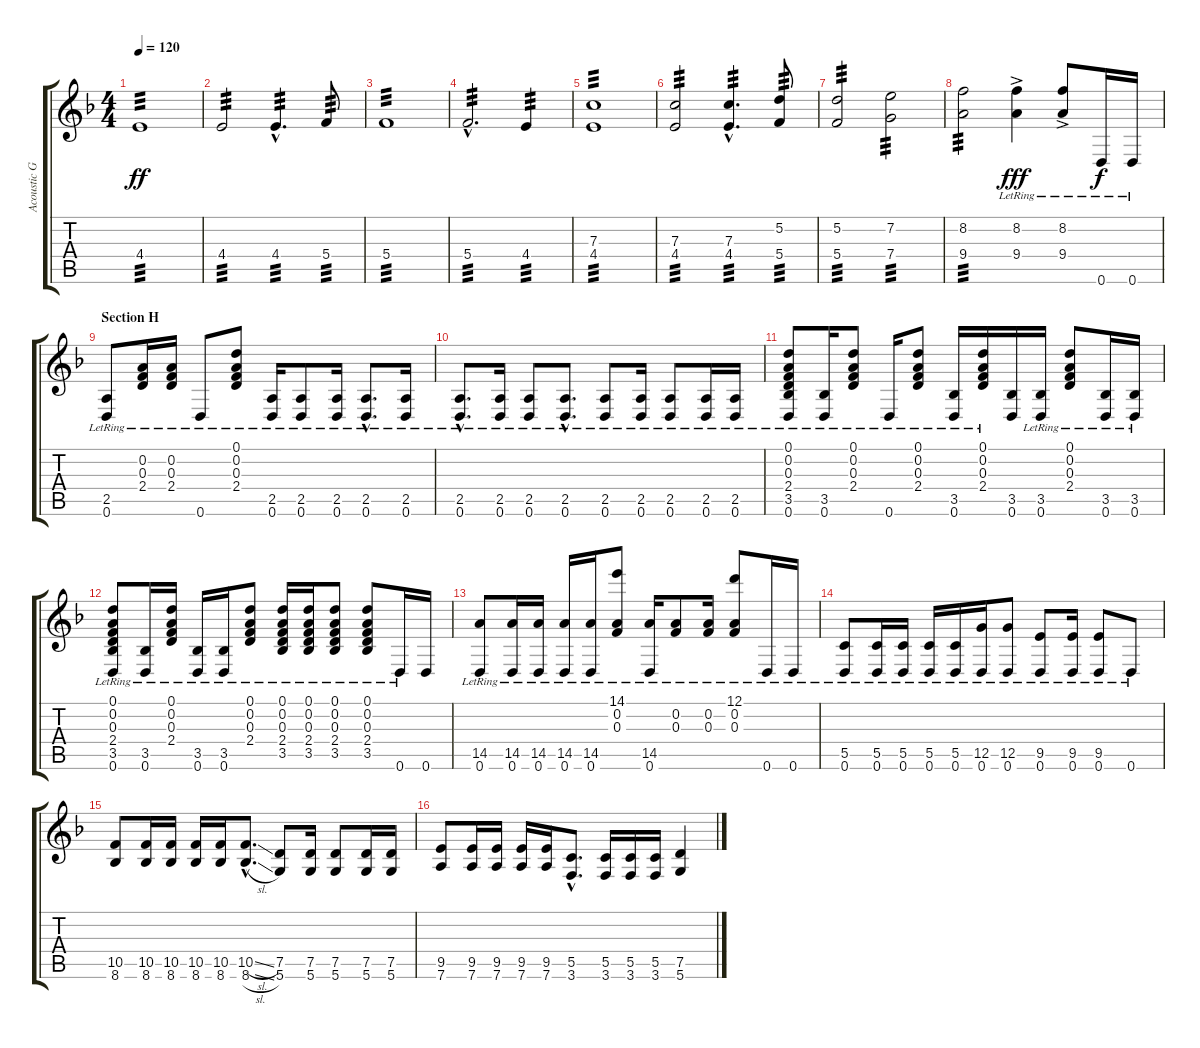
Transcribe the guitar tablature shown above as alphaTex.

\track ("Acoustic Guitar 1 (Full Step Down)" "Acoustic G") {instrument acousticguitarnylon}
\staff {score tabs}
\tuning (D4 A3 F3 C3 G2 D2) {hide}
\ts (4 4)
\tempo 120
\clef g2
\ks f
4.4.1{tp 3 dy ff} |
4.4.2{tp 3} 4.4{hac}.4{d tp 3} 5.4.8{tp 3} |
5.4.1{tp 3} |
5.4{hac}.2{d tp 3} 4.4.4{tp 3} |
(7.3 4.4).1{tp 3} |
(7.3 4.4).2{tp 3} (7.3{hac} 4.4{hac}).4{d tp 3} (5.2 5.4).8{tp 3} |
(5.2 5.4).2{tp 3} (7.2 7.4).2{tp 3} |
(8.2 9.4).2{tp 3} (8.2{ac lr} 9.4{ac lr}).4{dy fff} (8.2{ac lr} 9.4{ac lr}).8 0.6{lr}.16{dy f} 0.6{lr}.16 |
\section ("" "Section H")
(2.5{lr} 0.6{lr}).8 (0.2{lr} 0.3{lr} 2.4{lr}).16 (0.2{lr} 0.3{lr} 2.4{lr}).16 0.6{lr}.8 (0.1{lr} 0.2{lr} 0.3{lr} 2.4{lr}).8 (2.5{lr} 0.6{lr}).16 (2.5{lr} 0.6{lr}).8 (2.5{lr} 0.6{lr}).16 (2.5{hac lr} 0.6{hac lr}).8{d} (2.5{lr} 0.6{lr}).16 |
(2.5{hac lr} 0.6{hac lr}).8{d} (2.5{lr} 0.6{lr}).16 (2.5{lr} 0.6{lr}).8 (2.5{hac lr} 0.6{hac lr}).8{d} (2.5{lr} 0.6{lr}).8 (2.5{lr} 0.6{lr}).16 (2.5{lr} 0.6{lr}).8 (2.5{lr} 0.6{lr}).16 (2.5{lr} 0.6{lr}).16 |
(0.1{lr} 0.2{lr} 0.3{lr} 2.4{lr} 3.5{lr} 0.6{lr}).8 (3.5{lr} 0.6{lr}).16 (0.1{lr} 0.2{lr} 0.3{lr} 2.4{lr}).8 0.6{lr}.16 (0.1{lr} 0.2{lr} 0.3 2.4{lr}).8 (3.5{lr} 0.6{lr}).16 (0.1{lr} 0.2{lr} 0.3{lr} 2.4{lr}).16 (3.5 0.6).16 (3.5{lr} 0.6{lr}).16 (0.1{lr} 0.2{lr} 0.3{lr} 2.4{lr}).8 (3.5{lr} 0.6{lr}).16 (3.5{lr} 0.6{lr}).16 |
(0.1{lr} 0.2{lr} 0.3{lr} 2.4{lr} 3.5{lr} 0.6{lr}).8 (3.5{lr} 0.6{lr}).16 (0.1{lr} 0.2{lr} 0.3{lr} 2.4{lr}).16 (3.5{lr} 0.6{lr}).16 (3.5 0.6{lr}).16 (0.1{lr} 0.2{lr} 0.3 2.4{lr}).8 (0.1{lr} 0.2{lr} 0.3{lr} 2.4{lr} 3.5{lr}).16 (0.1{lr} 0.2{lr} 0.3{lr} 2.4{lr} 3.5).16 (0.1{lr} 0.2{lr} 0.3{lr} 2.4{lr} 3.5{lr}).8 (0.1{lr} 0.2{lr} 0.3{lr} 2.4{lr} 3.5).8 0.6{lr}.16 0.6.16 |
(14.5{lr} 0.6{lr}).8 (14.5{lr} 0.6{lr}).16 (14.5{lr} 0.6{lr}).16 (14.5{lr} 0.6{lr}).16 (14.5{lr} 0.6{lr}).16 (14.1{lr} 0.2{lr} 0.3{lr}).8 (14.5{lr} 0.6{lr}).16 (0.2{lr} 0.3{lr}).8 (0.2{lr} 0.3{lr}).16 (12.1{lr} 0.2{lr} 0.3{lr}).8 0.6{lr}.16 0.6{lr}.16 |
(5.5{lr} 0.6{lr}).8 (5.5{lr} 0.6{lr}).16 (5.5{lr} 0.6{lr}).16 (5.5{lr} 0.6{lr}).16 (5.5{lr} 0.6{lr}).16 (12.5{lr} 0.6{lr}).16 (12.5{lr} 0.6{lr}).8 (9.5{lr} 0.6{lr}).8 (9.5{lr} 0.6{lr}).16 (9.5{lr} 0.6{lr}).8 0.6{lr}.8 |
(10.5 8.6).8{volume 10} (10.5 8.6).16 (10.5 8.6).16 (10.5 8.6).16 (10.5 8.6).16 (10.5{sl hac} 8.6{sl hac}).8{d} (7.5 5.6).8 (7.5 5.6).16 (7.5 5.6).8 (7.5 5.6).16 (7.5 5.6).16 |
(9.5 7.6).8 (9.5 7.6).16 (9.5 7.6).16 (9.5 7.6).16 (9.5 7.6).16 (5.5{hac} 3.6{hac}).8{d} (5.5 3.6).16 (5.5 3.6).16 (5.5 3.6).16 (7.5 5.6).4
